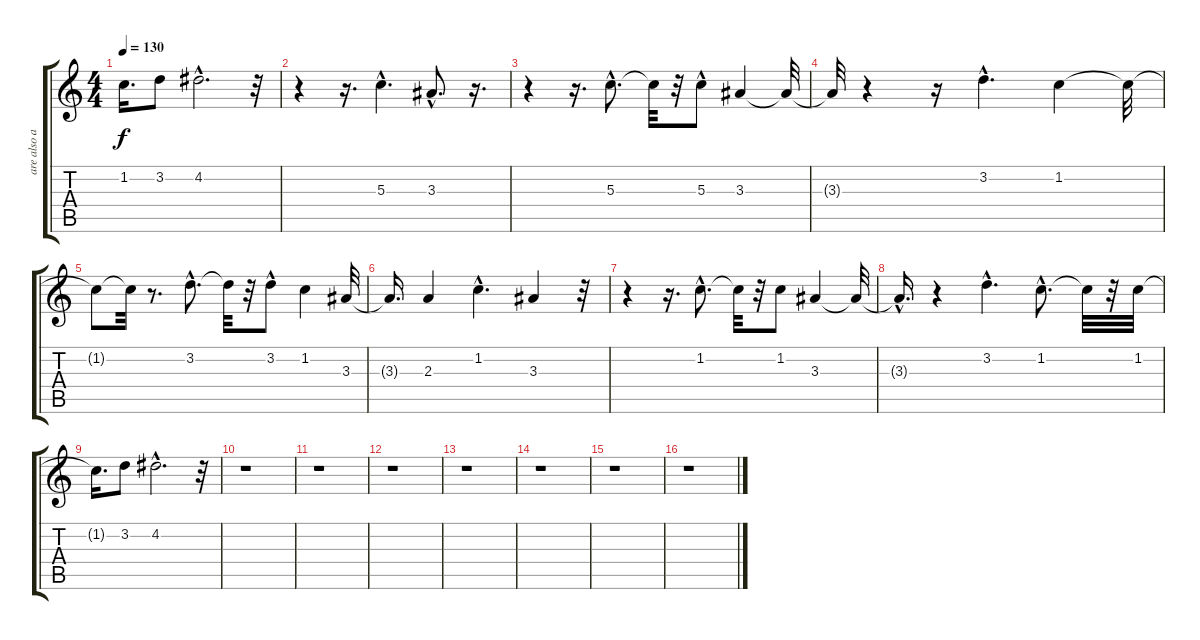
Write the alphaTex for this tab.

\track ("are also available." "are also a") {instrument electricguitarjazz}
\staff {score tabs}
\tuning (E4 B3 G3 D3 A2 E2) {hide}
\ts (4 4)
\tempo 130
\clef g2
\ks c
1.2{t}.16{d dy f} 3.2.8 4.2{hac}.2{d} r.32 |
r.4 r.16{d} 5.3{hac}.4{d} 3.3{hac}.8{d} r.16{d} |
r.4 r.16{d} 5.3{hac}.8{d} 5.3{t}.32 r.32 5.3{hac}.8 3.3.4 3.3{t}.32 |
3.3{t}.32 r.4 r.16 3.2{hac}.4{d} 1.2.4 1.2{t}.32 |
1.2{t}.8 1.2{t}.32 r.8{d} 3.2{hac}.8{d} 3.2{t}.32 r.32 3.2{hac}.8 1.2.4 3.3.32 |
3.3{t}.16{d} 2.3.4 1.2{hac}.4{d} 3.3.4 r.32 |
r.4 r.16{d} 1.2{hac}.8{d} 1.2{t}.32 r.32 1.2.8 3.3.4 3.3{t}.32 |
3.3{hac t}.16{d} r.4 3.2{hac}.4{d} 1.2{hac}.8{d} 1.2{t}.32 r.32 1.2.32 |
1.2{t}.16{d} 3.2.8 4.2{hac}.2{d} r.32 |
r.1 |
r.1 |
r.1 |
r.1 |
r.1 |
r.1 |
r.1
